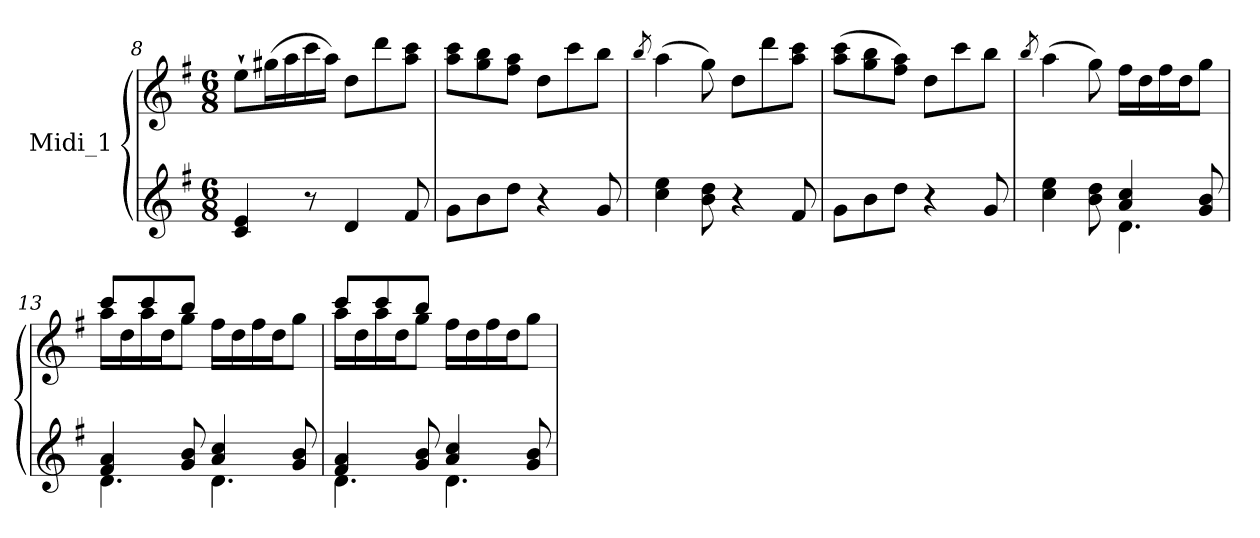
**kern	**kern
*part1	*part1
*staff2	*staff1
*I"Midi_1	*
*clefG2	*clefG2
*k[f#]	*k[f#]
*G:	*G:
*M6/8	*M6/8
=8	=8
4c/ 4e/	8ee`\L
.	(>16gg#X\L
.	16aa\
8r	16ccc\
.	16aa\JJ)
4d/	8dd\L
.	8ddd\
8f#/	8aa\ 8ccc\J
=9	=9
8g\L	8aa\ 8ccc\L
8b\	8gg\ 8bb\
8dd\J	8ff#\ 8aa\J
4r	8dd\L
.	8ccc\
8g/	8bb\J
!!LO:LB:g=z
=10	=10
.	8qbb/
*^	*
*	*^	*
2ryy	4cc\ 4ee\	2ryy	(>4aa\
.	8b\ 8dd\	.	8gg\)
.	4r	.	8dd\L
4ryy	.	4ryy	8ddd\
.	8f#/	.	8aa\ 8ccc\J
=11	=11	=11	=11
2ryy	8g\L	2ryy	(>8aa\ 8ccc\L
.	8b\	.	8gg\ 8bb\
.	8dd\J	.	8ff#\ 8aa\J)
.	4r	.	8dd\L
4ryy	.	4ryy	8ccc\
.	8g/	.	8bb\J
=12	=12	=12	=12
.	.	.	8qbb/
2ryy	4cc\ 4ee\	4ryy	(>4aa\
.	8b\ 8dd\	8ryy	8gg\)
.	4a/ 4cc/	4.d\	16ff#\LL
.	.	.	16dd\
4ryy	.	.	16ff#\
.	.	.	16dd\J
.	8g/ 8b/	.	8gg\J
=13	=13	=13	=13
*	*	*	*^
4.ryy	4f#/ 4a/	4.d\	8ccc/L	16aa\LL
.	.	.	.	16dd\
.	.	.	8ccc/	16aa\
.	.	.	.	16dd\J
.	8g/ 8b/	.	8bb/J	8gg\J
8ryy	4a/ 4cc/	4.d\	16ff#\LL	4.ryy
.	.	.	16dd\	.
4ryy	.	.	16ff#\	.
.	.	.	16dd\J	.
.	8g/ 8b/	.	8gg\J	.
=14	=14	=14	=14	=14
4.ryy	4f#/ 4a/	4.d\	8ccc/L	16aa\LL
.	.	.	.	16dd\
.	.	.	8ccc/	16aa\
.	.	.	.	16dd\J
.	8g/ 8b/	.	8bb/J	8gg\J
8ryy	4a/ 4cc/	4.d\	16ff#\LL	4.ryy
.	.	.	16dd\	.
4ryy	.	.	16ff#\	.
.	.	.	16dd\J	.
.	8g/ 8b/	.	8gg\J	.
*v	*v	*v	*	*
*	*v	*v
=	=
*-	*-
